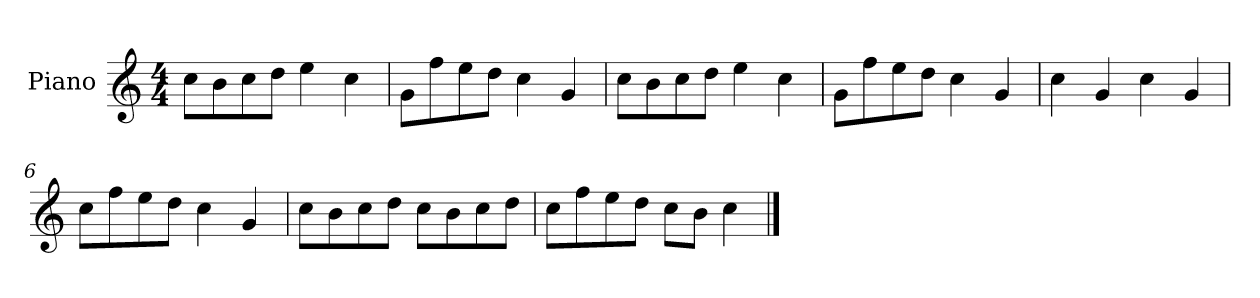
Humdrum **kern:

**kern
*part1
*staff1
*I"Piano
*I'P-no
*clefG2
*k[]
*M4/4
*MM90
=1
8cc\L
8b\
8cc\
8dd\J
4ee\
4cc\
=2
8g\L
8ff\
8ee\
8dd\J
4cc\
4g/
=3
8cc\L
8b\
8cc\
8dd\J
4ee\
4cc\
=4
8g\L
8ff\
8ee\
8dd\J
4cc\
4g/
=5
4cc\
4g/
4cc\
4g/
=6
8cc\L
8ff\
8ee\
8dd\J
4cc\
4g/
!!LO:LB:g=z
=7
8cc\L
8b\
8cc\
8dd\J
8cc\L
8b\
8cc\
8dd\J
=8
8cc\L
8ff\
8ee\
8dd\J
8cc\L
8b\J
4cc\
==
*-
